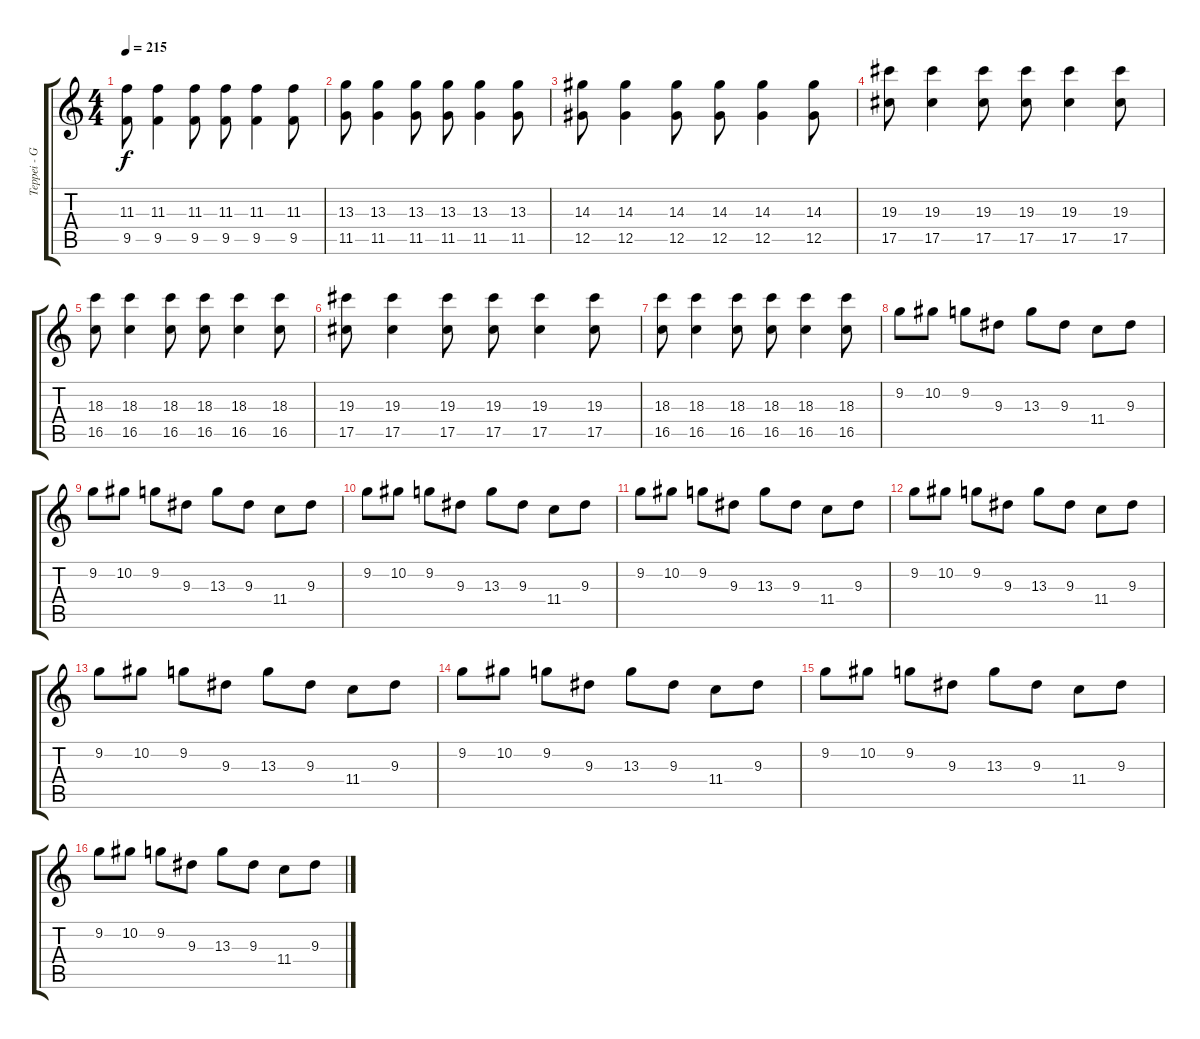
\track ("Teppei - Guitar" "Teppei - G") {instrument distortionguitar}
\staff {score tabs}
\tuning (Eb4 Bb3 Gb3 Db3 Ab2 Db2) {hide}
\ts (4 4)
\tempo 215
\clef g2
\ks c
(11.3 9.5).8{dy f} (11.3 9.5).4 (11.3 9.5).8 (11.3 9.5).8 (11.3 9.5).4 (11.3 9.5).8 |
(13.3 11.5).8 (13.3 11.5).4 (13.3 11.5).8 (13.3 11.5).8 (13.3 11.5).4 (13.3 11.5).8 |
(14.3 12.5).8 (14.3 12.5).4 (14.3 12.5).8 (14.3 12.5).8 (14.3 12.5).4 (14.3 12.5).8 |
(19.3 17.5).8 (19.3 17.5).4 (19.3 17.5).8 (19.3 17.5).8 (19.3 17.5).4 (19.3 17.5).8 |
(18.3 16.5).8 (18.3 16.5).4 (18.3 16.5).8 (18.3 16.5).8 (18.3 16.5).4 (18.3 16.5).8 |
(19.3 17.5).8 (19.3 17.5).4 (19.3 17.5).8 (19.3 17.5).8 (19.3 17.5).4 (19.3 17.5).8 |
(18.3 16.5).8 (18.3 16.5).4 (18.3 16.5).8 (18.3 16.5).8 (18.3 16.5).4 (18.3 16.5).8 |
9.2.8 10.2.8 9.2.8 9.3.8 13.3.8 9.3.8 11.4.8 9.3.8 |
9.2.8 10.2.8 9.2.8 9.3.8 13.3.8 9.3.8 11.4.8 9.3.8 |
9.2.8 10.2.8 9.2.8 9.3.8 13.3.8 9.3.8 11.4.8 9.3.8 |
9.2.8 10.2.8 9.2.8 9.3.8 13.3.8 9.3.8 11.4.8 9.3.8 |
9.2.8 10.2.8 9.2.8 9.3.8 13.3.8 9.3.8 11.4.8 9.3.8 |
9.2.8 10.2.8 9.2.8 9.3.8 13.3.8 9.3.8 11.4.8 9.3.8 |
9.2.8 10.2.8 9.2.8 9.3.8 13.3.8 9.3.8 11.4.8 9.3.8 |
9.2.8 10.2.8 9.2.8 9.3.8 13.3.8 9.3.8 11.4.8 9.3.8 |
9.2.8 10.2.8 9.2.8 9.3.8 13.3.8 9.3.8 11.4.8 9.3.8
